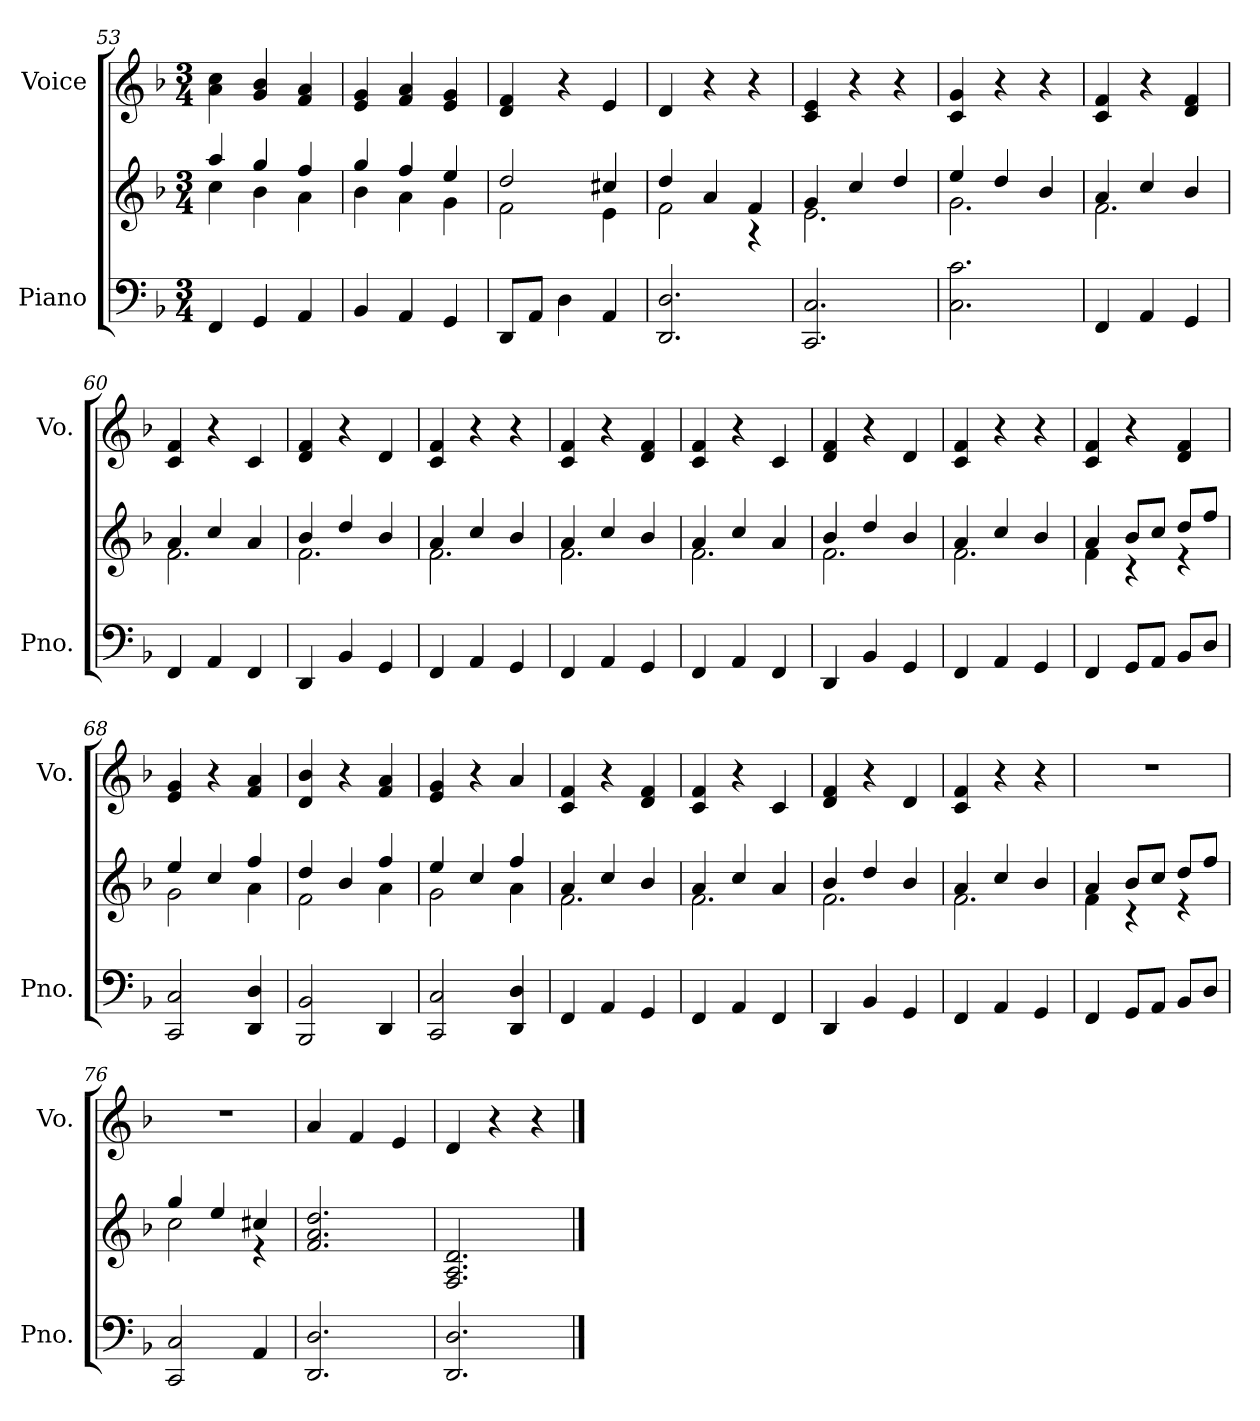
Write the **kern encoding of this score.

**kern	**kern	**kern
*part2	*part2	*part1
*staff3	*staff2	*staff1
*I"Piano	*	*I"Voice
*I'Pno.	*	*I'Vo.
*clefF4	*clefG2	*clefG2
*k[b-]	*k[b-]	*k[b-]
*M3/4	*M3/4	*M3/4
=53	=53	=53
*	*^	*
4FF/	4aa/	4cc\	4a\ 4cc\
4GG/	4gg/	4b-\	4g/ 4b-/
4AA/	4ff/	4a\	4f/ 4a/
=54	=54	=54	=54
4BB-/	4gg/	4b-\	4e/ 4g/
4AA/	4ff/	4a\	4f/ 4a/
4GG/	4ee/	4g\	4e/ 4g/
=55	=55	=55	=55
8DD/L	2dd/	2f\	4d/ 4f/
8AA/J	.	.	.
4D\	.	.	4r
4AA/	4cc#X/	4e\	4e/
=56	=56	=56	=56
2.DD/ 2.D/	4dd/	2f\	4d/
.	4a/	.	4r
.	4f/	4r	4r
=57	=57	=57	=57
2.CC/ 2.C/	4g/	2.e\	4c/ 4e/
.	4cc/	.	4r
.	4dd/	.	4r
=58	=58	=58	=58
2.C\ 2.c\	4ee/	2.g\	4c/ 4g/
.	4dd/	.	4r
.	4b-/	.	4r
=59	=59	=59	=59
4FF/	4a/	2.f\	4c/ 4f/
4AA/	4cc/	.	4r
4GG/	4b-/	.	4d/ 4f/
=60	=60	=60	=60
4FF/	4a/	2.f\	4c/ 4f/
4AA/	4cc/	.	4r
4FF/	4a/	.	4c/
=61	=61	=61	=61
4DD/	4b-/	2.f\	4d/ 4f/
4BB-/	4dd/	.	4r
4GG/	4b-/	.	4d/
=62	=62	=62	=62
4FF/	4a/	2.f\	4c/ 4f/
4AA/	4cc/	.	4r
4GG/	4b-/	.	4r
=63	=63	=63	=63
4FF/	4a/	2.f\	4c/ 4f/
4AA/	4cc/	.	4r
4GG/	4b-/	.	4d/ 4f/
=64	=64	=64	=64
4FF/	4a/	2.f\	4c/ 4f/
4AA/	4cc/	.	4r
4FF/	4a/	.	4c/
=65	=65	=65	=65
4DD/	4b-/	2.f\	4d/ 4f/
4BB-/	4dd/	.	4r
4GG/	4b-/	.	4d/
=66	=66	=66	=66
4FF/	4a/	2.f\	4c/ 4f/
4AA/	4cc/	.	4r
4GG/	4b-/	.	4r
=67	=67	=67	=67
4FF/	4a/	4f\	4c/ 4f/
8GG/L	8b-/L	4r	4r
8AA/J	8cc/J	.	.
8BB-/L	8dd/L	4r	4d/ 4f/
8D/J	8ff/J	.	.
=68	=68	=68	=68
2CC/ 2C/	4ee/	2g\	4e/ 4g/
.	4cc/	.	4r
4DD/ 4D/	4ff/	4a\	4f/ 4a/
=69	=69	=69	=69
2BBB-/ 2BB-/	4dd/	2f\	4d/ 4b-/
.	4b-/	.	4r
4DD/	4ff/	4a\	4f/ 4a/
=70	=70	=70	=70
2CC/ 2C/	4ee/	2g\	4e/ 4g/
.	4cc/	.	4r
4DD/ 4D/	4ff/	4a\	4a/
=71	=71	=71	=71
4FF/	4a/	2.f\	4c/ 4f/
4AA/	4cc/	.	4r
4GG/	4b-/	.	4d/ 4f/
=72	=72	=72	=72
4FF/	4a/	2.f\	4c/ 4f/
4AA/	4cc/	.	4r
4FF/	4a/	.	4c/
=73	=73	=73	=73
4DD/	4b-/	2.f\	4d/ 4f/
4BB-/	4dd/	.	4r
4GG/	4b-/	.	4d/
=74	=74	=74	=74
4FF/	4a/	2.f\	4c/ 4f/
4AA/	4cc/	.	4r
4GG/	4b-/	.	4r
=75	=75	=75	=75
4FF/	4a/	4f\	2.r
8GG/L	8b-/L	4r	.
8AA/J	8cc/J	.	.
8BB-/L	8dd/L	4r	.
8D/J	8ff/J	.	.
=76	=76	=76	=76
2CC/ 2C/	4gg/	2cc\	2.r
.	4ee/	.	.
4AA/	4cc#X/	4r	.
*	*v	*v	*
=77	=77	=77
2.DD/ 2.D/	2.f/ 2.a/ 2.dd/	4a/
.	.	4f/
.	.	4e/
=78	=78	=78
2.DD/ 2.D/	2.F/ 2.A/ 2.d/	4d/
.	.	4r
.	.	4r
==	==	==
*-	*-	*-
